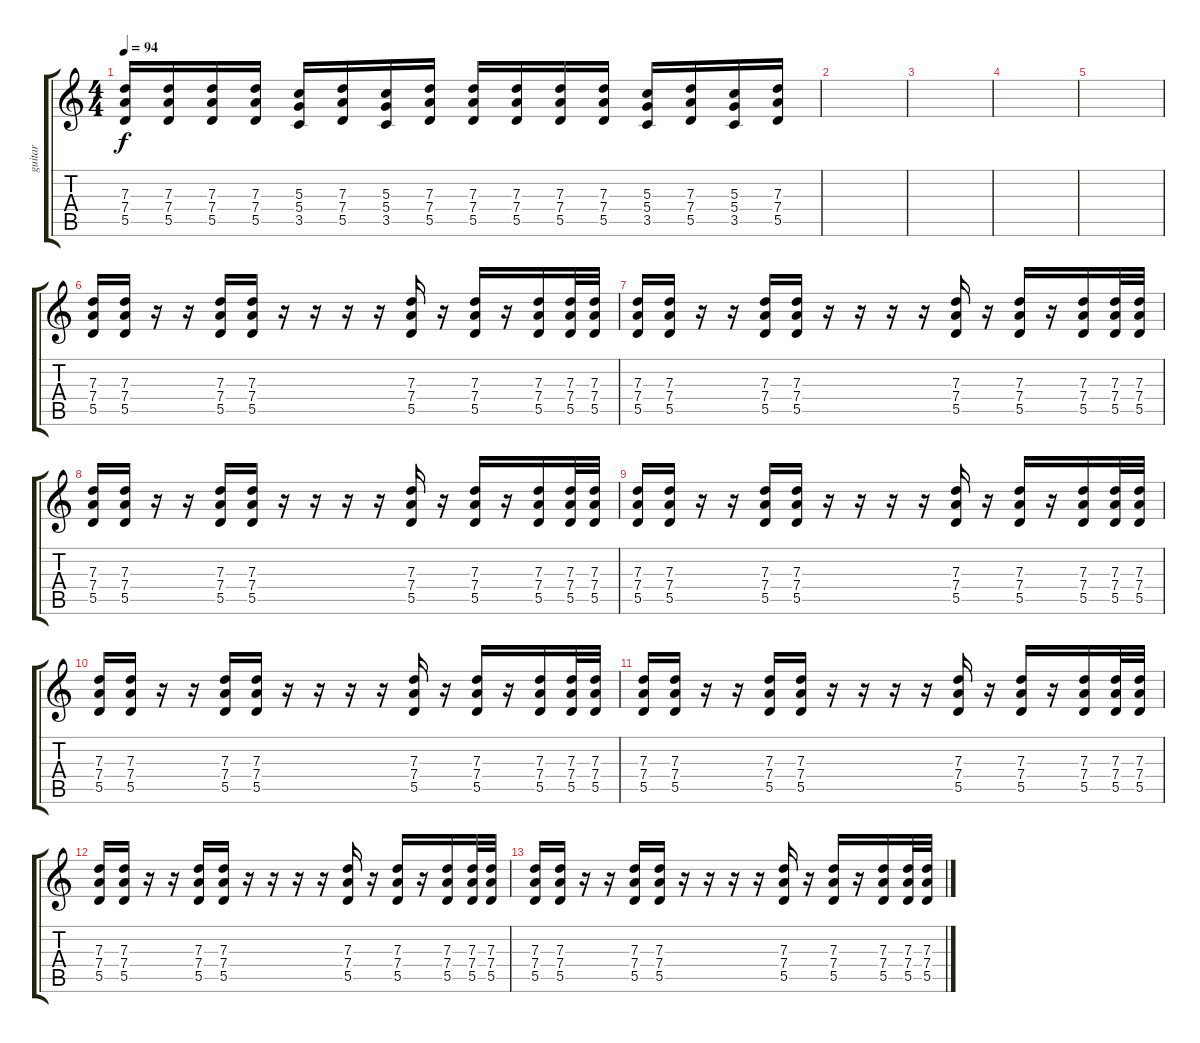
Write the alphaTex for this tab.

\track ("guitar" "guitar") {instrument distortionguitar}
\staff {score tabs}
\tuning (E4 B3 G3 D3 A2 E2) {hide}
\ts (4 4)
\tempo 94
\clef g2
\ks c
(7.3 7.4 5.5).16{dy f} (7.3 7.4 5.5).16 (7.3 7.4 5.5).16 (7.3 7.4 5.5).16 (5.3 5.4 3.5).16 (7.3 7.4 5.5).16 (5.3 5.4 3.5).16 (7.3 7.4 5.5).16 (7.3 7.4 5.5).16 (7.3 7.4 5.5).16 (7.3 7.4 5.5).16 (7.3 7.4 5.5).16 (5.3 5.4 3.5).16 (7.3 7.4 5.5).16 (5.3 5.4 3.5).16 (7.3 7.4 5.5).16 |
|
|
|
|
(7.3 7.4 5.5).16 (7.3 7.4 5.5).16 r.16 r.16 (7.3 7.4 5.5).16 (7.3 7.4 5.5).16 r.16 r.16 r.16 r.16 (7.3 7.4 5.5).16 r.16 (7.3 7.4 5.5).16 r.16 (7.3 7.4 5.5).16 (7.3 7.4 5.5).32 (7.3 7.4 5.5).32 |
(7.3 7.4 5.5).16 (7.3 7.4 5.5).16 r.16 r.16 (7.3 7.4 5.5).16 (7.3 7.4 5.5).16 r.16 r.16 r.16 r.16 (7.3 7.4 5.5).16 r.16 (7.3 7.4 5.5).16 r.16 (7.3 7.4 5.5).16 (7.3 7.4 5.5).32 (7.3 7.4 5.5).32 |
(7.3 7.4 5.5).16 (7.3 7.4 5.5).16 r.16 r.16 (7.3 7.4 5.5).16 (7.3 7.4 5.5).16 r.16 r.16 r.16 r.16 (7.3 7.4 5.5).16 r.16 (7.3 7.4 5.5).16 r.16 (7.3 7.4 5.5).16 (7.3 7.4 5.5).32 (7.3 7.4 5.5).32 |
(7.3 7.4 5.5).16 (7.3 7.4 5.5).16 r.16 r.16 (7.3 7.4 5.5).16 (7.3 7.4 5.5).16 r.16 r.16 r.16 r.16 (7.3 7.4 5.5).16 r.16 (7.3 7.4 5.5).16 r.16 (7.3 7.4 5.5).16 (7.3 7.4 5.5).32 (7.3 7.4 5.5).32 |
(7.3 7.4 5.5).16{volume 0} (7.3 7.4 5.5).16 r.16 r.16 (7.3 7.4 5.5).16 (7.3 7.4 5.5).16 r.16 r.16 r.16 r.16 (7.3 7.4 5.5).16 r.16 (7.3 7.4 5.5).16 r.16 (7.3 7.4 5.5).16 (7.3 7.4 5.5).32 (7.3 7.4 5.5).32 |
(7.3 7.4 5.5).16 (7.3 7.4 5.5).16 r.16 r.16 (7.3 7.4 5.5).16 (7.3 7.4 5.5).16 r.16 r.16 r.16 r.16 (7.3 7.4 5.5).16 r.16 (7.3 7.4 5.5).16 r.16 (7.3 7.4 5.5).16 (7.3 7.4 5.5).32 (7.3 7.4 5.5).32 |
(7.3 7.4 5.5).16 (7.3 7.4 5.5).16 r.16 r.16 (7.3 7.4 5.5).16 (7.3 7.4 5.5).16 r.16 r.16 r.16 r.16 (7.3 7.4 5.5).16 r.16 (7.3 7.4 5.5).16 r.16 (7.3 7.4 5.5).16 (7.3 7.4 5.5).32 (7.3 7.4 5.5).32 |
(7.3 7.4 5.5).16 (7.3 7.4 5.5).16 r.16 r.16 (7.3 7.4 5.5).16 (7.3 7.4 5.5).16 r.16 r.16 r.16 r.16 (7.3 7.4 5.5).16 r.16 (7.3 7.4 5.5).16 r.16 (7.3 7.4 5.5).16 (7.3 7.4 5.5).32 (7.3 7.4 5.5).32
